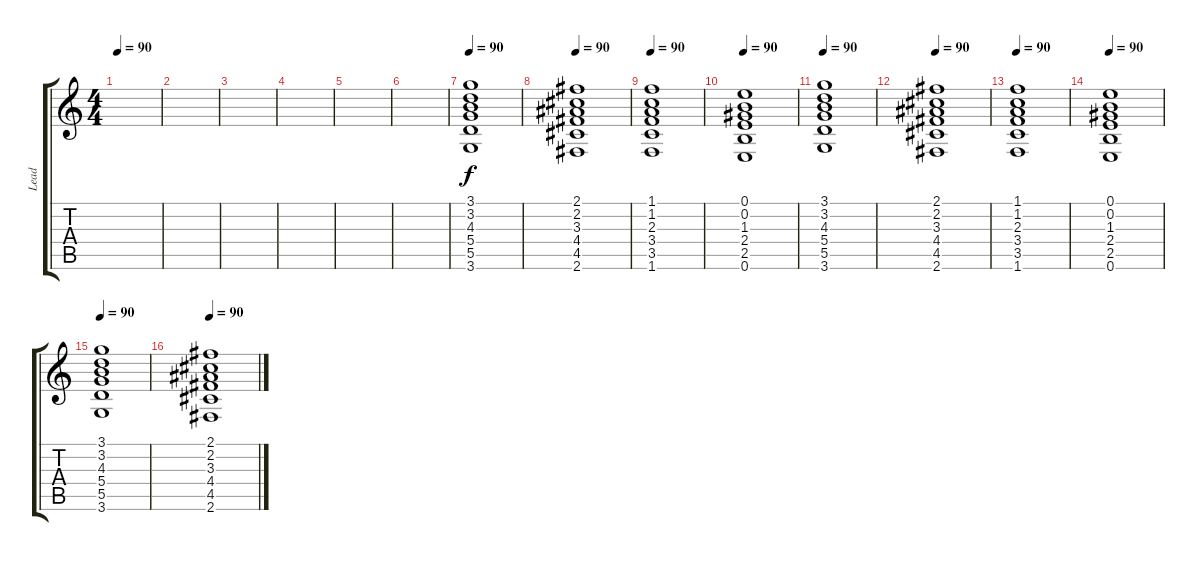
\track ("Lead" "Lead") {instrument distortionguitar}
\staff {score tabs}
\tuning (E4 B3 G3 D3 A2 E2) {hide}
\ts (4 4)
\tempo 90
\clef g2
\ks c
|
|
|
|
|
|
\tempo 90
(3.1 3.2 4.3 5.4 5.5 3.6).1 |
\tempo 90
(2.1 2.2 3.3 4.4 4.5 2.6).1 |
\tempo 90
(1.1 1.2 2.3 3.4 3.5 1.6).1 |
\tempo 90
(0.1 0.2 1.3 2.4 2.5 0.6).1 |
\tempo 90
(3.1 3.2 4.3 5.4 5.5 3.6).1 |
\tempo 90
(2.1 2.2 3.3 4.4 4.5 2.6).1 |
\tempo 90
(1.1 1.2 2.3 3.4 3.5 1.6).1 |
\tempo 90
(0.1 0.2 1.3 2.4 2.5 0.6).1 |
\tempo 90
(3.1 3.2 4.3 5.4 5.5 3.6).1 |
\tempo 90
(2.1 2.2 3.3 4.4 4.5 2.6).1
